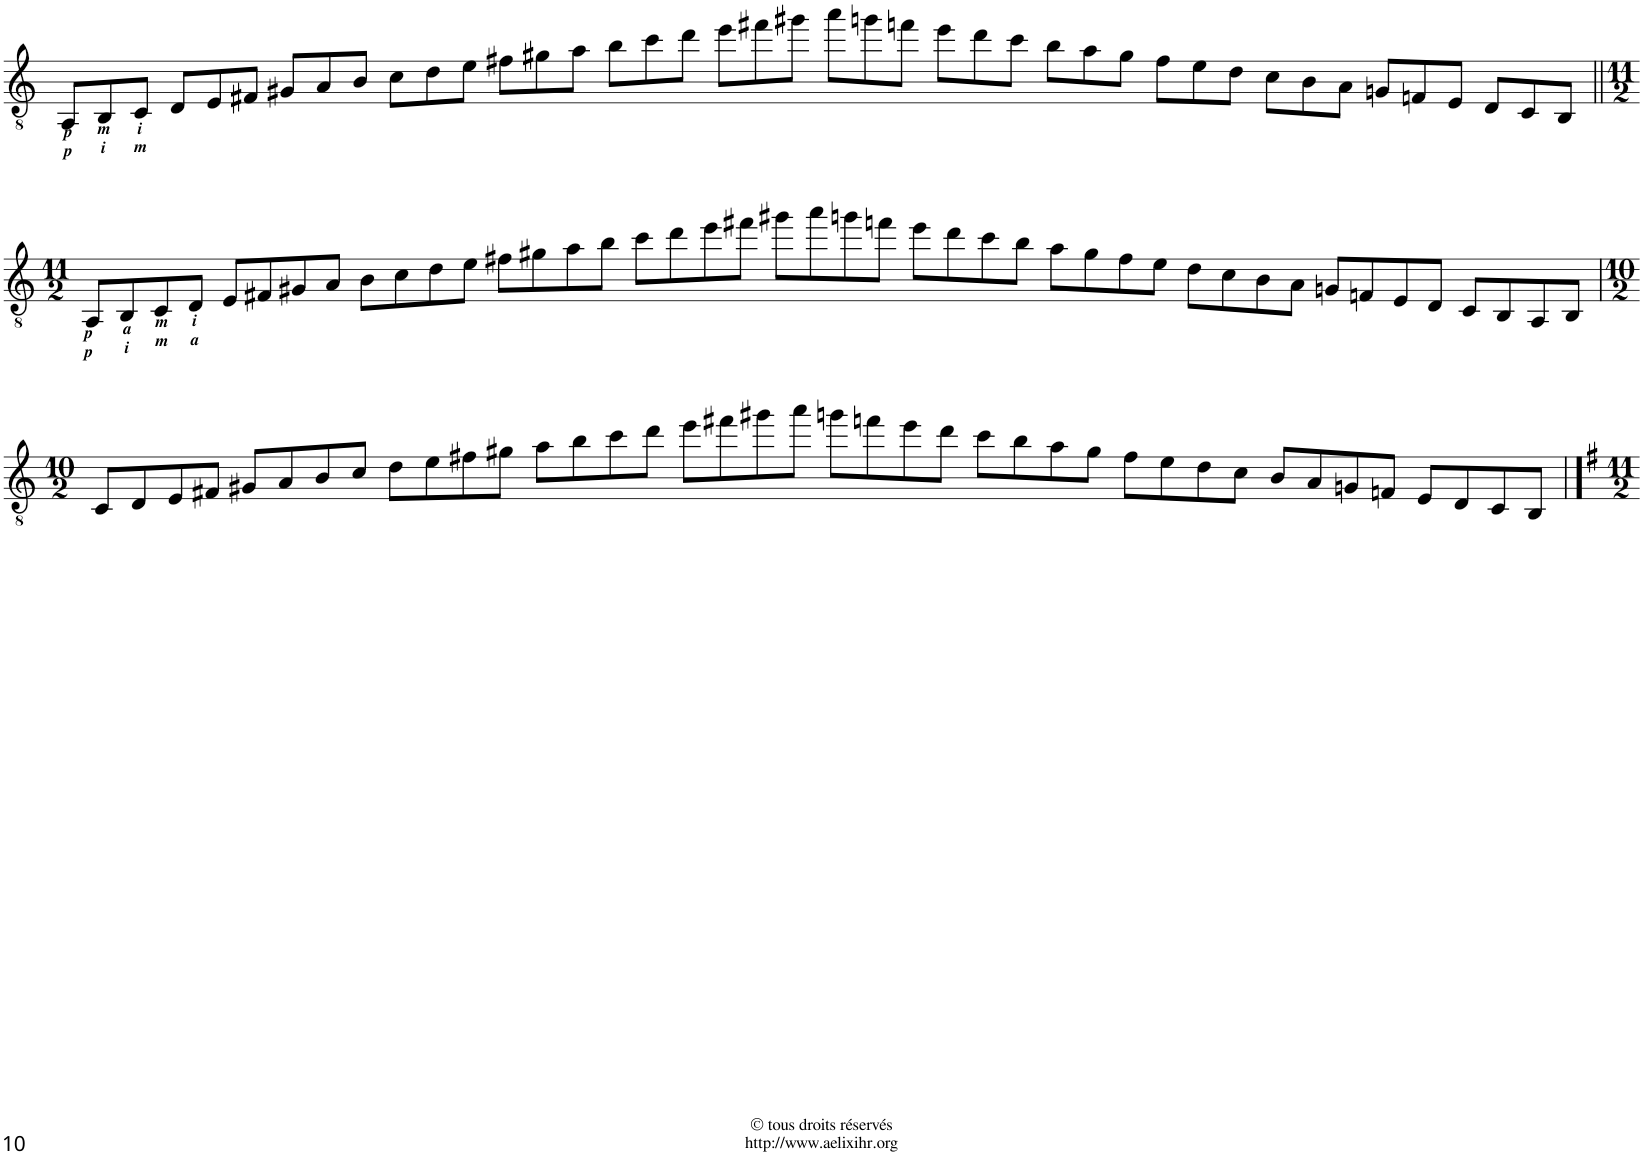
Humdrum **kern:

**kern
*part1
*staff1
*I"gt
!!LO:PB:g=z
*clefGv2
*k[]
*M42/8
=18
8AA/L
8BB/
8C/J
8D/L
8E/
8F#X/J
8G#X/L
8A/
8B/J
8c\L
8d\
8e\J
8f#X\L
8g#X\
8a\J
8b\L
8cc\
8dd\J
8ee\L
8ff#X\
8gg#X\J
8aa\L
8ggn\
8ffn\J
8ee\L
8dd\
8cc\J
8b\L
8a\
8g#\J
8f#\L
8e\
8d\J
8c\L
8B\
8A\J
8Gn/L
8Fn/
8E/J
8D/L
8C/
8BB/J
!!LO:LB:g=z
=19||
*M11/2
8AA/L
8BB/
8C/
8D/J
8E/L
8F#X/
8G#X/
8A/J
8B\L
8c\
8d\
8e\J
8f#X\L
8g#X\
8a\
8b\J
8cc\L
8dd\
8ee\
8ff#X\J
8gg#X\L
8aa\
8ggn\
8ffn\J
8ee\L
8dd\
8cc\
8b\J
8a\L
8g#\
8f#\
8e\J
8d\L
8c\
8B\
8A\J
8Gn/L
8Fn/
8E/
8D/J
8C/L
8BB/
8AA/
8BB/J
!!LO:LB:g=z
=20
*M10/2
8C/L
8D/
8E/
8F#X/J
8G#X/L
8A/
8B/
8c/J
8d\L
8e\
8f#X\
8g#X\J
8a\L
8b\
8cc\
8dd\J
8ee\L
8ff#X\
8gg#X\
8aa\J
8ggn\L
8ffn\
8ee\
8dd\J
8cc\L
8b\
8a\
8g#\J
8f#\L
8e\
8d\
8c\J
8B/L
8A/
8Gn/
8Fn/J
8E/L
8D/
8C/
8BB/J
==
*-
